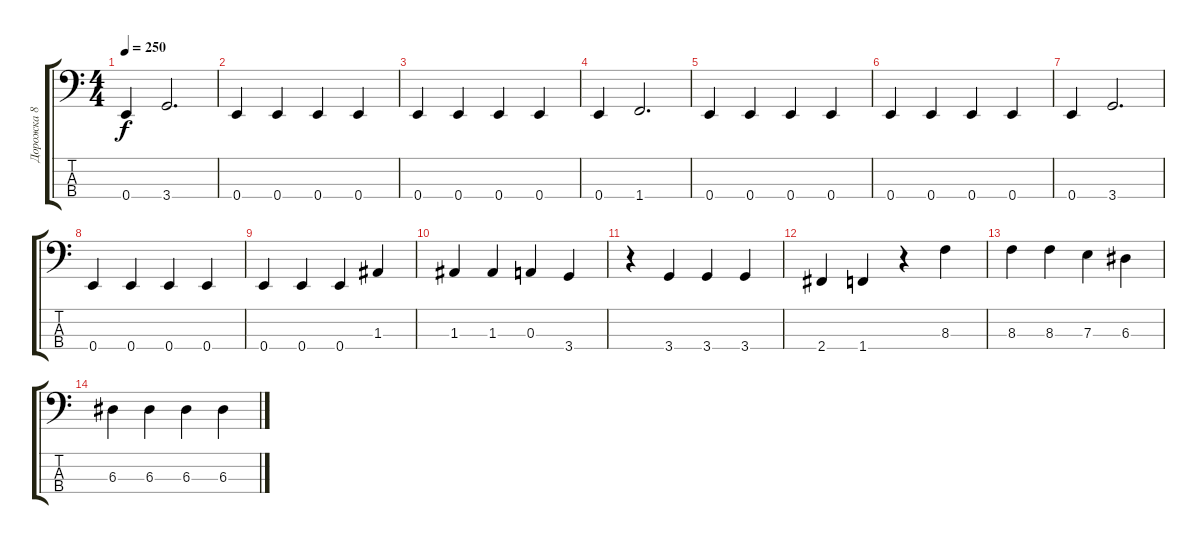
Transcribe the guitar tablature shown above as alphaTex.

\track ("Дорожка 8" "Дорожка 8") {instrument electricbasspick}
\staff {score tabs}
\tuning (G2 D2 A1 E1) {hide}
\ts (4 4)
\tempo 250
\clef f4
\ks c
0.4.4{dy f} 3.4.2{d} |
0.4.4 0.4.4 0.4.4 0.4.4 |
0.4.4 0.4.4 0.4.4 0.4.4 |
0.4.4 1.4.2{d} |
0.4.4 0.4.4 0.4.4 0.4.4 |
0.4.4 0.4.4 0.4.4 0.4.4 |
0.4.4 3.4.2{d} |
0.4.4 0.4.4 0.4.4 0.4.4 |
0.4.4 0.4.4 0.4.4 1.3.4 |
1.3.4 1.3.4 0.3.4 3.4.4 |
r.4 3.4.4 3.4.4 3.4.4 |
2.4.4 1.4.4 r.4 8.3.4 |
8.3.4 8.3.4 7.3.4 6.3.4 |
6.3.4 6.3.4 6.3.4 6.3.4
